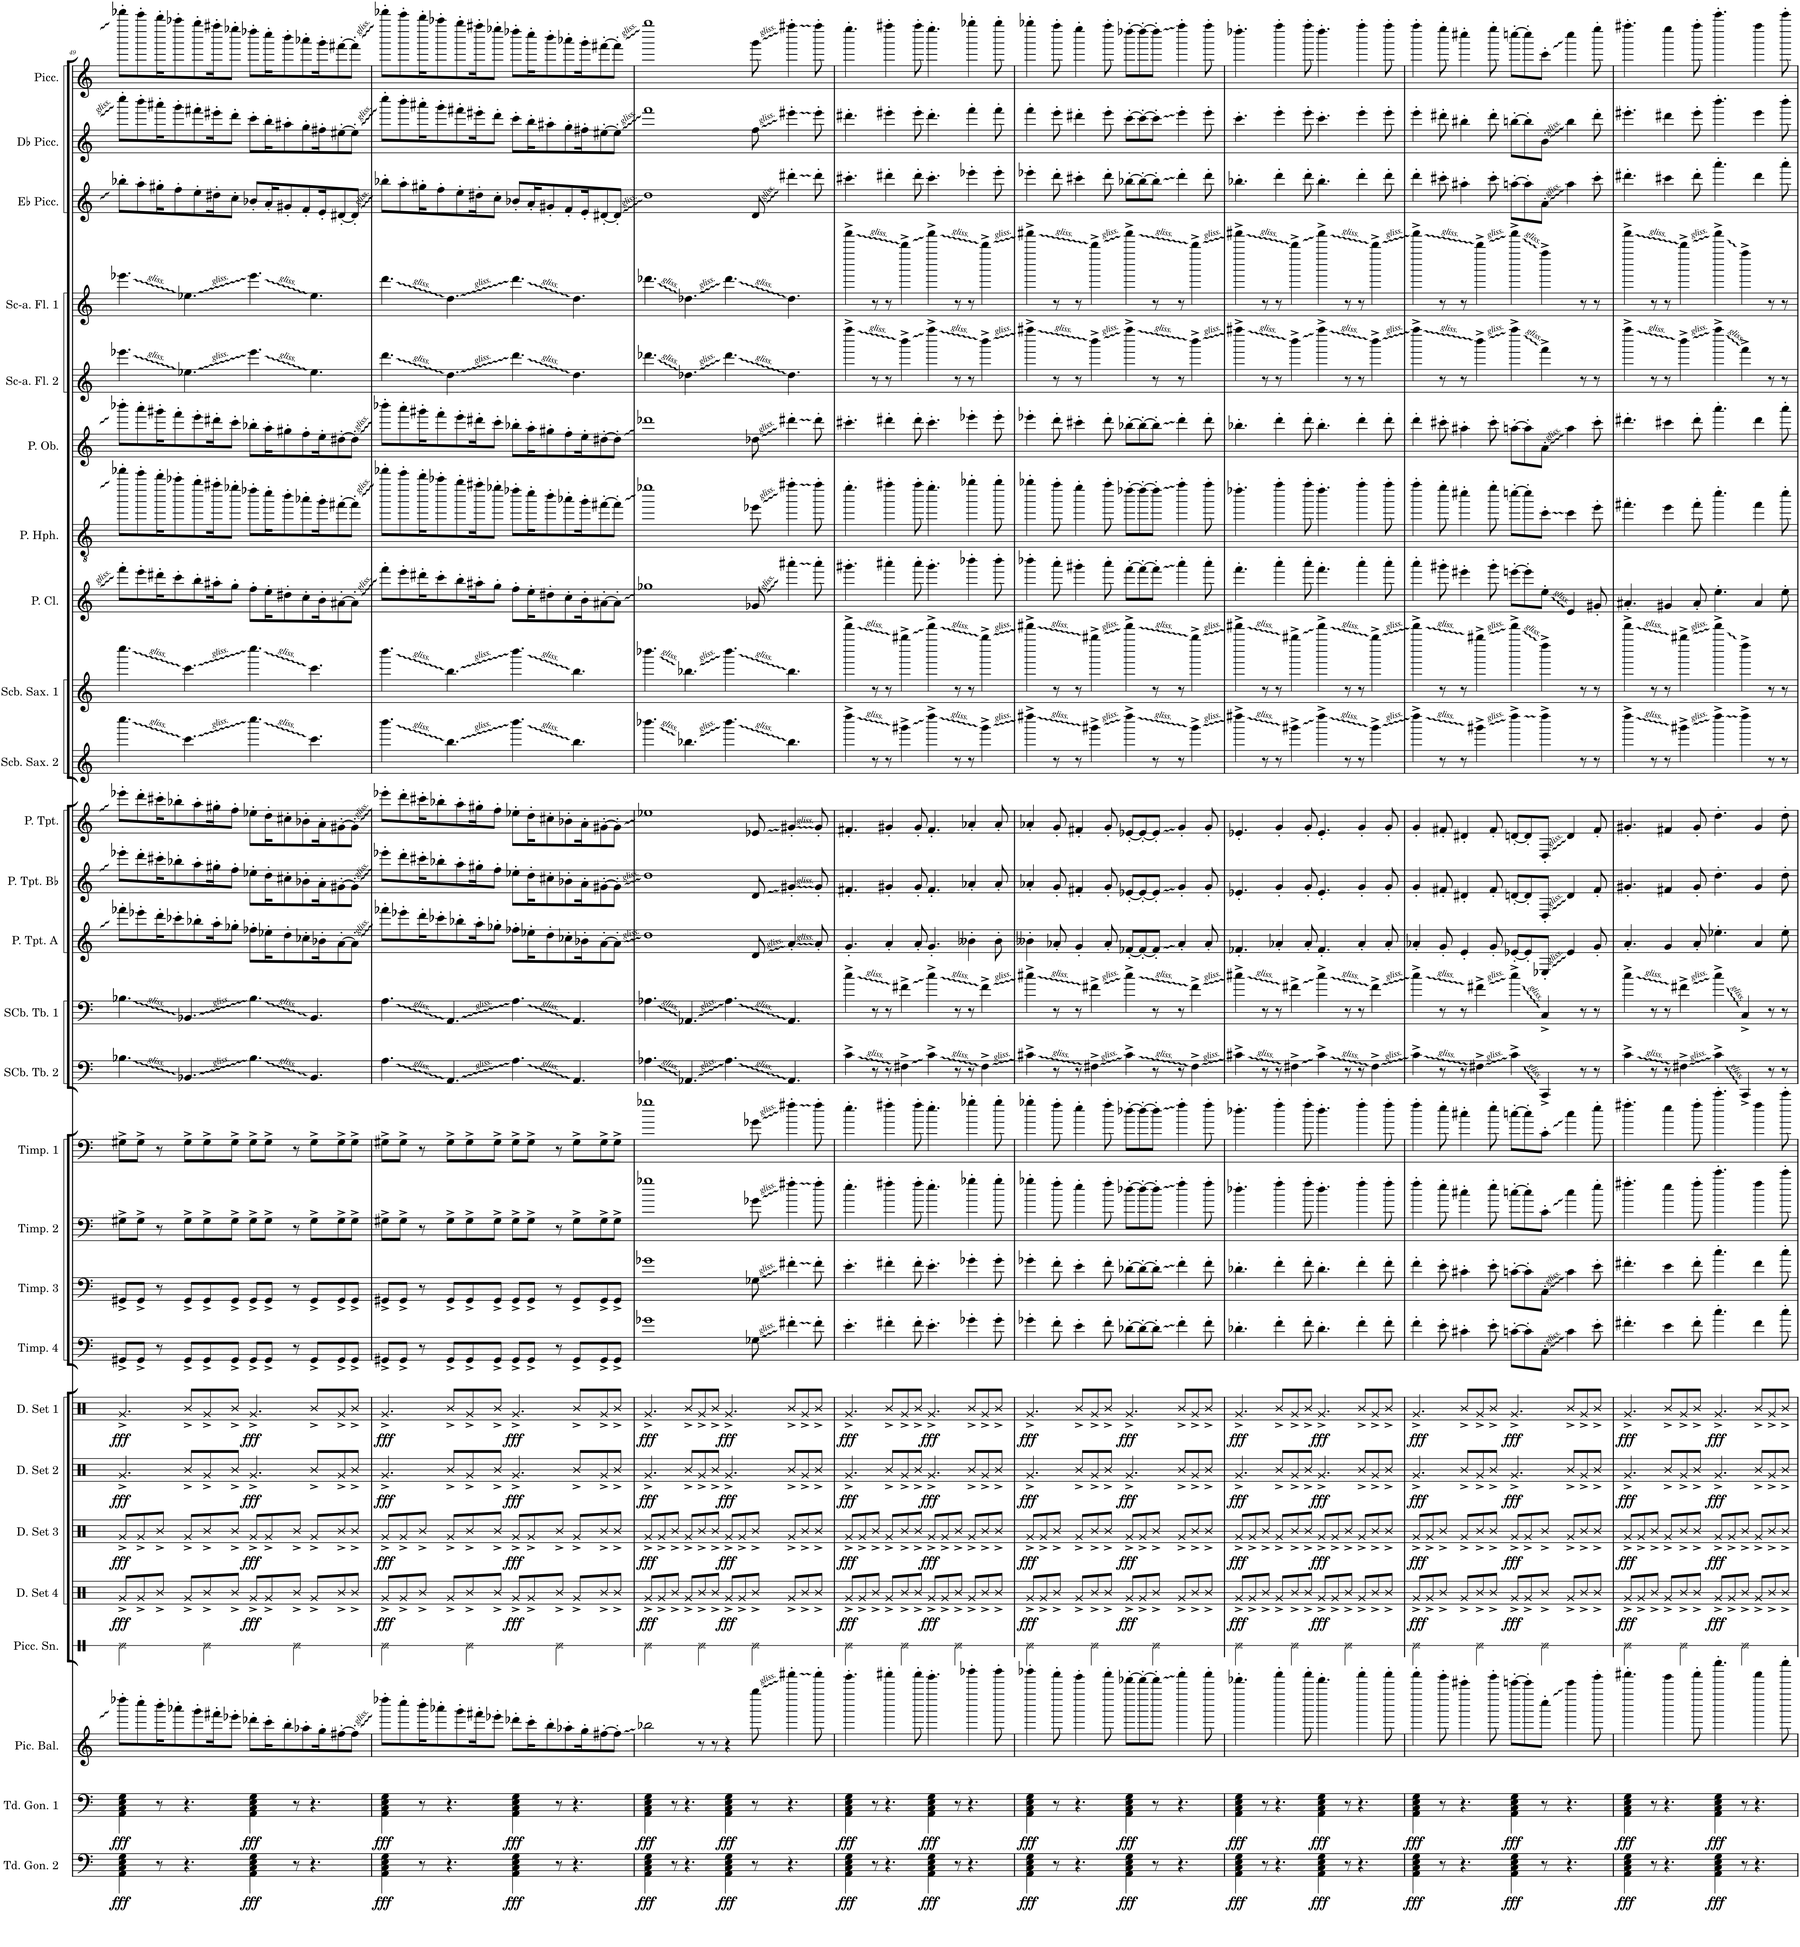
**kern	**dynam	**kern	**dynam	**kern	**kern	**kern	**dynam	**kern	**dynam	**kern	**dynam	**kern	**dynam	**kern	**kern	**kern	**kern	**kern	**kern	**kern	**kern	**kern	**kern	**kern	**kern	**kern	**kern	**kern	**kern	**kern	**kern	**kern
*part27	*part27	*part26	*part26	*part25	*part24	*part23	*part23	*part22	*part22	*part21	*part21	*part20	*part20	*part19	*part18	*part17	*part16	*part15	*part14	*part13	*part12	*part11	*part10	*part9	*part8	*part7	*part6	*part5	*part4	*part3	*part2	*part1
*staff27	*staff27	*staff26	*staff26	*staff25	*staff24	*staff23	*staff23	*staff22	*staff22	*staff21	*staff21	*staff20	*staff20	*staff19	*staff18	*staff17	*staff16	*staff15	*staff14	*staff13	*staff12	*staff11	*staff10	*staff9	*staff8	*staff7	*staff6	*staff5	*staff4	*staff3	*staff2	*staff1
*I"Tuned Gongs 2	*	*I"Tuned Gongs 1	*	*I"Piccolo Balalaika	*I"Piccolo Snare	*I"Drumset 4	*	*I"Drumset 3	*	*I"Drumset 2	*	*I"Drumset 1	*	*I"Timpani 4	*I"Timpani 3	*I"Timpani 2	*I"Timpani 1	*I"Sub-Contrabass Tuba 2	*I"Sub-Contrabass Tuba 1	*I"Piccolo Trumpet in A	*I"Piccolo Trumpet in Bb	*I"Piccolo Trumpet	*I"Subcontrabass Saxophone 2	*I"Subcontrabass Saxophone 1	*I"Piccolo Clarinet	*I"Piccolo Heckelphone	*I"Piccolo Oboe	*I"Sub Contra-alto Flute 2	*I"Sub Contra-alto Flute 1	*I"Eb Piccolo	*I"Db Piccolo	*I"Piccolo
*I'Td. Gon. 2	*	*I'Td. Gon. 1	*	*I'Pic. Bal.	*I'Picc. Sn.	*I'D. Set 4	*	*I'D. Set 3	*	*I'D. Set 2	*	*I'D. Set 1	*	*I'Timp. 4	*I'Timp. 3	*I'Timp. 2	*I'Timp. 1	*I'SCb. Tb. 2	*I'SCb. Tb. 1	*I'P. Tpt. A	*I'P. Tpt. Bb	*I'P. Tpt.	*I'Scb. Sax. 2	*I'Scb. Sax. 1	*I'P. Cl.	*I'P. Hph.	*I'P. Ob.	*I'Sc-a. Fl. 2	*I'Sc-a. Fl. 1	*I'Eb Picc.	*I'Db Picc.	*I'Picc.
!!LO:PB:g=z
*clefF4	*	*clefF4	*	*clefG2	*clefX	*clefX	*	*clefX	*	*clefX	*	*clefX	*	*clefF4	*clefF4	*clefF4	*clefF4	*clefF4	*clefF4	*clefG2	*clefG2	*clefG2	*clefG2	*clefG2	*clefG2	*clefGv2	*clefG2	*clefG2	*clefG2	*clefG2	*clefG2	*clefG2
*	*	*	*	*	*	*	*	*	*	*	*	*	*	*	*	*	*	*	*	*Trd-5c-9	*Trd-6c-10	*Trd-6c-10	*Trd22c38	*Trd22c38	*Trd-5c-8	*	*Trd-2c-3	*Trd17c29	*Trd17c29	*Trd-9c-15	*Trd-8c-13	*Trd-7c-12
*k[]	*	*k[]	*	*k[]	*k[]	*k[]	*	*k[]	*	*k[]	*	*k[]	*	*k[]	*k[]	*k[]	*k[]	*k[]	*k[]	*k[]	*k[]	*k[]	*k[]	*k[]	*k[]	*k[]	*k[]	*k[]	*k[]	*k[]	*k[]	*k[]
*M12/8	*	*M12/8	*	*M12/8	*M12/8	*M12/8	*	*M12/8	*	*M12/8	*	*M12/8	*	*M12/8	*M12/8	*M12/8	*M12/8	*M12/8	*M12/8	*M12/8	*M12/8	*M12/8	*M12/8	*M12/8	*M12/8	*M12/8	*M12/8	*M12/8	*M12/8	*M12/8	*M12/8	*M12/8
=49	=49	=49	=49	=49	=49	=49	=49	=49	=49	=49	=49	=49	=49	=49	=49	=49	=49	=49	=49	=49	=49	=49	=49	=49	=49	=49	=49	=49	=49	=49	=49	=49
!	!LO:DY:b	!	!LO:DY:b	!	!	!	!LO:DY:b	!	!LO:DY:b	!	!LO:DY:b	!	!LO:DY:b	!	!	!	!	!	!	!	!	!	!	!	!	!	!	!	!	!	!	!
4AA\ 4C\ 4E\ 4G\	fff	4AA\ 4C\ 4E\ 4G\	fff	8dddd-X'\L	2Re\	8Rg^/L	fff	8Rg^/L	fff	4.Rg^/	fff	4.Rg^/	fff	8GG#X^/L	8GG#X^/L	8G#X^\L	8G#X^\L	4.B-X\	4.B-X\	8fff-X'\L	8eee-X'\L	8eee-X'\L	4.cccc\	4.cccc\	8fff'\L	8dddd-X'\L	8bbb-X'\L	4.eee-X\	4.eee-X\	8bb-X'\L	8cccc'\L	8ddddd-X'\L
.	.	.	.	8cccc'\	.	8Rg^/	.	8Rg^/	.	.	.	.	.	8GG#^/J	8GG#^/J	8G#^\J	8G#^\J	.	.	8eee-X'\	8ddd'\	8ddd'\	.	.	8eee'\	8cccc'\	8aaa'\	.	.	8aa'\	8bbb'\	8ccccc'\
8r	.	8r	.	16bbb'\K	.	8R^/J	.	8R^/J	.	.	.	.	.	8r	8r	8r	8r	.	.	16ddd'\K	16ccc#X'\K	16ccc#X'\K	.	.	16ddd#X'\K	16bbb'\K	16ggg#X'\K	.	.	16gg#X'\K	16aaa#X'\K	16bbbb'\K
.	.	.	.	8aaa-X'\	.	.	.	.	.	.	.	.	.	.	.	.	.	.	.	8ccc-X'\	8bb-X'\	8bb-X'\	.	.	8ccc'\	8aaa-X'\	8fff'\	.	.	8ff'\	8ggg'\	8aaaa-X'\
4.r	.	4.r	.	.	.	8Rg^/L	.	8Rg^/L	.	8R^/L	.	8R^/L	.	8GG#^/L	8GG#^/L	8G#^\L	8G#^\L	4.BB-X/	4.BB-X/	.	.	.	4.ccc\	4.ccc\	.	.	.	4.ee-X\	4.ee-X\	.	.	.
.	.	.	.	8ggg'\	.	.	.	.	.	.	.	.	.	.	.	.	.	.	.	8bb-X'\	8aa'\	8aa'\	.	.	8bb'\	8ggg'\	8eee'\	.	.	8ee'\	8fff#X'\	8gggg'\
.	.	.	.	.	2Re\	8R^/	.	8R^/	.	8Rg^/	.	8Rg^/	.	8GG#^/	8GG#^/	8G#^\	8G#^\	.	.	.	.	.	.	.	.	.	.	.	.	.	.	.
.	.	.	.	16fff#X'\K	.	.	.	.	.	.	.	.	.	.	.	.	.	.	.	16aa'\K	16gg#X'\K	16gg#X'\K	.	.	16aa#X'\K	16fff#X'\K	16ddd#X'\K	.	.	16dd#X'\K	16eee#X'\K	16ffff#X'\K
.	.	.	.	8eee-X'\J	.	8R^/J	.	8R^/J	.	8R^/J	.	8R^/J	.	8GG#^/J	8GG#^/J	8G#^\J	8G#^\J	.	.	8gg-X'\J	8ff'\J	8ff'\J	.	.	8gg'\J	8eee-X'\J	8ccc'\J	.	.	8cc'\J	8ddd'\J	8eeee-X'\J
!	!LO:DY:b	!	!LO:DY:b	!	!	!	!LO:DY:b	!	!LO:DY:b	!	!LO:DY:b	!	!LO:DY:b	!	!	!	!	!	!	!	!	!	!	!	!	!	!	!	!	!	!	!
4AA\ 4C\ 4E\ 4G\	fff	4AA\ 4C\ 4E\ 4G\	fff	8ddd-X'\L	.	8Rg^/L	fff	8Rg^/L	fff	4.Rg^/	fff	4.Rg^/	fff	8GG#^/L	8GG#^/L	8G#^\L	8G#^\L	4.B-\	4.B-\	8ff-X'\L	8ee-X'\L	8ee-X'\L	4.cccc\	4.cccc\	8ff'\L	8ddd-X'\L	8bb-X'\L	4.eee-\	4.eee-\	8b-X'/L	8ccc'\L	8dddd-X'\L
.	.	.	.	16ccc'\K	.	8Rg^/	.	8Rg^/	.	.	.	.	.	8GG#^/J	8GG#^/J	8G#^\J	8G#^\J	.	.	16ee-X'\K	16dd'\K	16dd'\K	.	.	16ee'\K	16ccc'\K	16aa'\K	.	.	16a'/K	16bb'\K	16cccc'\K
.	.	.	.	8bb'\	.	.	.	.	.	.	.	.	.	.	.	.	.	.	.	8dd'\	8cc#X'\	8cc#X'\	.	.	8dd#X'\	8bb'\	8gg#X'\	.	.	8g#X'/	8aa#X'\	8bbb'\
8r	.	8r	.	.	2Re\	8R^/J	.	8R^/J	.	.	.	.	.	8r	8r	8r	8r	.	.	.	.	.	.	.	.	.	.	.	.	.	.	.
.	.	.	.	8aa-X'\	.	.	.	.	.	.	.	.	.	.	.	.	.	.	.	8cc-X'\	8b-X'\	8b-X'\	.	.	8cc'\	8aa-X'\	8ff'\	.	.	8f'/	8gg'\	8aaa-X'\
4.r	.	4.r	.	.	.	8Rg^/L	.	8Rg^/L	.	8R^/L	.	8R^/L	.	8GG#^/L	8GG#^/L	8G#^\L	8G#^\L	4.BB-/	4.BB-/	.	.	.	4.ccc\	4.ccc\	.	.	.	4.ee-\	4.ee-\	.	.	.
.	.	.	.	16gg'\K	.	.	.	.	.	.	.	.	.	.	.	.	.	.	.	16b-X'\K	16a'\K	16a'\K	.	.	16b'\K	16gg'\K	16ee'\K	.	.	16e'/K	16ff#X'\K	16ggg'\K
.	.	.	.	[8ff#X'\	.	8R^/	.	8R^/	.	8Rg^/	.	8Rg^/	.	8GG#^/	8GG#^/	8G#^\	8G#^\	.	.	[8a'\	[8g#X'\	[8g#X'\	.	.	[8a#X'\	[8ff#X'\	[8dd#X'\	.	.	[8d#X'/	[8ee#X'\	[8fff#X'\
.	.	.	.	8ff#'\J]	.	8R^/J	.	8R^/J	.	8R^/J	.	8R^/J	.	8GG#^/J	8GG#^/J	8G#^\J	8G#^\J	.	.	8a'\J]	8g#'\J]	8g#'\J]	.	.	8a#'\J]	8ff#'\J]	8dd#'\J]	.	.	8d#'/J]	8ee#'\J]	8fff#'\J]
=50	=50	=50	=50	=50	=50	=50	=50	=50	=50	=50	=50	=50	=50	=50	=50	=50	=50	=50	=50	=50	=50	=50	=50	=50	=50	=50	=50	=50	=50	=50	=50	=50
!	!LO:DY:b	!	!LO:DY:b	!	!	!	!LO:DY:b	!	!LO:DY:b	!	!LO:DY:b	!	!LO:DY:b	!	!	!	!	!	!	!	!	!	!	!	!	!	!	!	!	!	!	!
4AA\ 4C\ 4E\ 4G\	fff	4AA\ 4C\ 4E\ 4G\	fff	8dddd-X'\L	2Re\	8Rg^/L	fff	8Rg^/L	fff	4.Rg^/	fff	4.Rg^/	fff	8GG#X^/L	8GG#X^/L	8G#X^\L	8G#X^\L	4.A\	4.A\	8fff-X'\L	8eee-X'\L	8eee-X'\L	4.bbb\	4.bbb\	8fff'\L	8dddd-X'\L	8bbb-X'\L	4.ddd\	4.ddd\	8bb-X'\L	8cccc'\L	8ddddd-X'\L
.	.	.	.	8cccc'\	.	8Rg^/	.	8Rg^/	.	.	.	.	.	8GG#^/J	8GG#^/J	8G#^\J	8G#^\J	.	.	8eee-X'\	8ddd'\	8ddd'\	.	.	8eee'\	8cccc'\	8aaa'\	.	.	8aa'\	8bbb'\	8ccccc'\
8r	.	8r	.	16bbb'\K	.	8R^/J	.	8R^/J	.	.	.	.	.	8r	8r	8r	8r	.	.	16ddd'\K	16ccc#X'\K	16ccc#X'\K	.	.	16ddd#X'\K	16bbb'\K	16ggg#X'\K	.	.	16gg#X'\K	16aaa#X'\K	16bbbb'\K
.	.	.	.	8aaa-X'\	.	.	.	.	.	.	.	.	.	.	.	.	.	.	.	8ccc-X'\	8bb-X'\	8bb-X'\	.	.	8ccc'\	8aaa-X'\	8fff'\	.	.	8ff'\	8ggg'\	8aaaa-X'\
4.r	.	4.r	.	.	.	8Rg^/L	.	8Rg^/L	.	8R^/L	.	8R^/L	.	8GG#^/L	8GG#^/L	8G#^\L	8G#^\L	4.AA/	4.AA/	.	.	.	4.bb\	4.bb\	.	.	.	4.dd\	4.dd\	.	.	.
.	.	.	.	8ggg'\	.	.	.	.	.	.	.	.	.	.	.	.	.	.	.	8bb-X'\	8aa'\	8aa'\	.	.	8bb'\	8ggg'\	8eee'\	.	.	8ee'\	8fff#X'\	8gggg'\
.	.	.	.	.	2Re\	8R^/	.	8R^/	.	8Rg^/	.	8Rg^/	.	8GG#^/	8GG#^/	8G#^\	8G#^\	.	.	.	.	.	.	.	.	.	.	.	.	.	.	.
.	.	.	.	16fff#X'\K	.	.	.	.	.	.	.	.	.	.	.	.	.	.	.	16aa'\K	16gg#X'\K	16gg#X'\K	.	.	16aa#X'\K	16fff#X'\K	16ddd#X'\K	.	.	16dd#X'\K	16eee#X'\K	16ffff#X'\K
.	.	.	.	8eee-X'\J	.	8R^/J	.	8R^/J	.	8R^/J	.	8R^/J	.	8GG#^/J	8GG#^/J	8G#^\J	8G#^\J	.	.	8gg-X'\J	8ff'\J	8ff'\J	.	.	8gg'\J	8eee-X'\J	8ccc'\J	.	.	8cc'\J	8ddd'\J	8eeee-X'\J
!	!LO:DY:b	!	!LO:DY:b	!	!	!	!LO:DY:b	!	!LO:DY:b	!	!LO:DY:b	!	!LO:DY:b	!	!	!	!	!	!	!	!	!	!	!	!	!	!	!	!	!	!	!
4AA\ 4C\ 4E\ 4G\	fff	4AA\ 4C\ 4E\ 4G\	fff	8ddd-X'\L	.	8Rg^/L	fff	8Rg^/L	fff	4.Rg^/	fff	4.Rg^/	fff	8GG#^/L	8GG#^/L	8G#^\L	8G#^\L	4.A\	4.A\	8ff-X'\L	8ee-X'\L	8ee-X'\L	4.bbb\	4.bbb\	8ff'\L	8ddd-X'\L	8bb-X'\L	4.ddd\	4.ddd\	8b-X'/L	8ccc'\L	8dddd-X'\L
.	.	.	.	16ccc'\K	.	8Rg^/	.	8Rg^/	.	.	.	.	.	8GG#^/J	8GG#^/J	8G#^\J	8G#^\J	.	.	16ee-X'\K	16dd'\K	16dd'\K	.	.	16ee'\K	16ccc'\K	16aa'\K	.	.	16a'/K	16bb'\K	16cccc'\K
.	.	.	.	8bb'\	.	.	.	.	.	.	.	.	.	.	.	.	.	.	.	8dd'\	8cc#X'\	8cc#X'\	.	.	8dd#X'\	8bb'\	8gg#X'\	.	.	8g#X'/	8aa#X'\	8bbb'\
8r	.	8r	.	.	2Re\	8R^/J	.	8R^/J	.	.	.	.	.	8r	8r	8r	8r	.	.	.	.	.	.	.	.	.	.	.	.	.	.	.
.	.	.	.	8aa-X'\	.	.	.	.	.	.	.	.	.	.	.	.	.	.	.	8cc-X'\	8b-X'\	8b-X'\	.	.	8cc'\	8aa-X'\	8ff'\	.	.	8f'/	8gg'\	8aaa-X'\
4.r	.	4.r	.	.	.	8Rg^/L	.	8Rg^/L	.	8R^/L	.	8R^/L	.	8GG#^/L	8GG#^/L	8G#^\L	8G#^\L	4.AA/	4.AA/	.	.	.	4.bb\	4.bb\	.	.	.	4.dd\	4.dd\	.	.	.
.	.	.	.	16gg'\K	.	.	.	.	.	.	.	.	.	.	.	.	.	.	.	16b-X'\K	16a'\K	16a'\K	.	.	16b'\K	16gg'\K	16ee'\K	.	.	16e'/K	16ff#X'\K	16ggg'\K
.	.	.	.	[8ff#X'\	.	8R^/	.	8R^/	.	8Rg^/	.	8Rg^/	.	8GG#^/	8GG#^/	8G#^\	8G#^\	.	.	[8a'\	[8g#X'\	[8g#X'\	.	.	[8a#X'\	[8ff#X'\	[8dd#X'\	.	.	[8d#X'/	[8ee#X'\	[8fff#X'\
.	.	.	.	8ff#'\J]	.	8R^/J	.	8R^/J	.	8R^/J	.	8R^/J	.	8GG#^/J	8GG#^/J	8G#^\J	8G#^\J	.	.	8a'\J]	8g#'\J]	8g#'\J]	.	.	8a#'\J]	8ff#'\J]	8dd#'\J]	.	.	8d#'/J]	8ee#'\J]	8fff#'\J]
=51	=51	=51	=51	=51	=51	=51	=51	=51	=51	=51	=51	=51	=51	=51	=51	=51	=51	=51	=51	=51	=51	=51	=51	=51	=51	=51	=51	=51	=51	=51	=51	=51
!	!LO:DY:b	!	!LO:DY:b	!	!	!	!LO:DY:b	!	!LO:DY:b	!	!LO:DY:b	!	!LO:DY:b	!	!	!	!	!	!	!	!	!	!	!	!	!	!	!	!	!	!	!
4AA\ 4C\ 4E\ 4G\	fff	4AA\ 4C\ 4E\ 4G\	fff	2bb-X\	2Re\	8Rg^/L	fff	8Rg^/L	fff	4.Rg^/	fff	4.Rg^/	fff	1g-X	1g-X	1gg-X	1gg-X	4.A-X\	4.A-X\	1dd	1dd	1ee-X	4.bbb-X\	4.bbb-X\	1gg-X	1eee-X	1ddd-X	4.ddd-X\	4.ddd-X\	1dd	1fff	1gggg
.	.	.	.	.	.	8Rg^/	.	8Rg^/	.	.	.	.	.	.	.	.	.	.	.	.	.	.	.	.	.	.	.	.	.	.	.	.
8r	.	8r	.	.	.	8R^/J	.	8R^/J	.	.	.	.	.	.	.	.	.	.	.	.	.	.	.	.	.	.	.	.	.	.	.	.
4.r	.	4.r	.	.	.	8Rg^/L	.	8Rg^/L	.	8R^/L	.	8R^/L	.	.	.	.	.	4.AA-X/	4.AA-X/	.	.	.	4.bb-X\	4.bb-X\	.	.	.	4.dd-X\	4.dd-X\	.	.	.
.	.	.	.	8r	2Re\	8R^/	.	8R^/	.	8Rg^/	.	8Rg^/	.	.	.	.	.	.	.	.	.	.	.	.	.	.	.	.	.	.	.	.
.	.	.	.	8r	.	8R^/J	.	8R^/J	.	8R^/J	.	8R^/J	.	.	.	.	.	.	.	.	.	.	.	.	.	.	.	.	.	.	.	.
!	!LO:DY:b	!	!LO:DY:b	!	!	!	!LO:DY:b	!	!LO:DY:b	!	!LO:DY:b	!	!LO:DY:b	!	!	!	!	!	!	!	!	!	!	!	!	!	!	!	!	!	!	!
4AA\ 4C\ 4E\ 4G\	fff	4AA\ 4C\ 4E\ 4G\	fff	4r	.	8Rg^/L	fff	8Rg^/L	fff	4.Rg^/	fff	4.Rg^/	fff	.	.	.	.	4.A-\	4.A-\	.	.	.	4.bbb-\	4.bbb-\	.	.	.	4.ddd-\	4.ddd-\	.	.	.
.	.	.	.	.	.	8Rg^/	.	8Rg^/	.	.	.	.	.	.	.	.	.	.	.	.	.	.	.	.	.	.	.	.	.	.	.	.
8r	.	8r	.	8gggg\	2Re\	8R^/J	.	8R^/J	.	.	.	.	.	8G-X\	8G-X\	8g-X\	8g-X\	.	.	8d/	8d/	8e-X/	.	.	8g-X/	8ee-X\	8dd-X\	.	.	8d/	8ff\	8ggg\
4.r	.	4.r	.	4fffff#X'\	.	8Rg^/L	.	8Rg^/L	.	8R^/L	.	8R^/L	.	4f#X'\	4f#X'\	4ff#X'\	4ff#X'\	4.AA-/	4.AA-/	4a'/	4g#X'/	4g#X'/	4.bb-\	4.bb-\	4aaa#X'\	4fff#X'\	4ddd#X'\	4.dd-\	4.dd-\	4ddd#X'\	4eee#X'\	4ffff#X'\
.	.	.	.	.	.	8R^/	.	8R^/	.	8Rg^/	.	8Rg^/	.	.	.	.	.	.	.	.	.	.	.	.	.	.	.	.	.	.	.	.
.	.	.	.	8fffff#'\	.	8R^/J	.	8R^/J	.	8R^/J	.	8R^/J	.	8f#'\	8f#'\	8ff#'\	8ff#'\	.	.	8a'/	8g#'/	8g#'/	.	.	8aaa#'\	8fff#'\	8ddd#'\	.	.	8ddd#'\	8eee#'\	8ffff#'\
=52	=52	=52	=52	=52	=52	=52	=52	=52	=52	=52	=52	=52	=52	=52	=52	=52	=52	=52	=52	=52	=52	=52	=52	=52	=52	=52	=52	=52	=52	=52	=52	=52
!	!LO:DY:b	!	!LO:DY:b	!	!	!	!LO:DY:b	!	!LO:DY:b	!	!LO:DY:b	!	!LO:DY:b	!	!	!	!	!	!	!	!	!	!	!	!	!	!	!	!	!	!	!
4AA\ 4C\ 4E\ 4G\	fff	4AA\ 4C\ 4E\ 4G\	fff	4.eeeee'\	2Re\	8Rg^/L	fff	8Rg^/L	fff	4.Rg^/	fff	4.Rg^/	fff	4.e'\	4.e'\	4.ee'\	4.ee'\	4c^\	4cc^\	4.g'/	4.f#X'/	4.f#X'/	4dddd^\	4ddddd^\	4.ggg#X'\	4.eee'\	4.ccc#X'\	4ffff^\	4fffff^\	4.ccc#X'\	4.ddd#X'\	4.eeee'\
.	.	.	.	.	.	8Rg^/	.	8Rg^/	.	.	.	.	.	.	.	.	.	.	.	.	.	.	.	.	.	.	.	.	.	.	.	.
8r	.	8r	.	.	.	8R^/J	.	8R^/J	.	.	.	.	.	.	.	.	.	8r	8r	.	.	.	8r	8r	.	.	.	8r	8r	.	.	.
4.r	.	4.r	.	4fffff#X'\	.	8Rg^/L	.	8Rg^/L	.	8R^/L	.	8R^/L	.	4f#X'\	4f#X'\	4ff#X'\	4ff#X'\	8r	8r	4a'/	4g#X'/	4g#X'/	8r	8r	4aaa#X'\	4fff#X'\	4ddd#X'\	8r	8r	4ddd#X'\	4eee#X'\	4ffff#X'\
.	.	.	.	.	2Re\	8R^/	.	8R^/	.	8Rg^/	.	8Rg^/	.	.	.	.	.	4F#X^\	4f#X^\	.	.	.	4ggg#X^\	4gggg#X^\	.	.	.	4bbb^\	4bbbb^\	.	.	.
.	.	.	.	8fffff#'\	.	8R^/J	.	8R^/J	.	8R^/J	.	8R^/J	.	8f#'\	8f#'\	8ff#'\	8ff#'\	.	.	8a'/	8g#'/	8g#'/	.	.	8aaa#'\	8fff#'\	8ddd#'\	.	.	8ddd#'\	8eee#'\	8ffff#'\
!	!LO:DY:b	!	!LO:DY:b	!	!	!	!LO:DY:b	!	!LO:DY:b	!	!LO:DY:b	!	!LO:DY:b	!	!	!	!	!	!	!	!	!	!	!	!	!	!	!	!	!	!	!
4AA\ 4C\ 4E\ 4G\	fff	4AA\ 4C\ 4E\ 4G\	fff	4.eeeee'\	.	8Rg^/L	fff	8Rg^/L	fff	4.Rg^/	fff	4.Rg^/	fff	4.e'\	4.e'\	4.ee'\	4.ee'\	4c^\	4cc^\	4.g'/	4.f#'/	4.f#'/	4dddd^\	4ddddd^\	4.ggg#'\	4.eee'\	4.ccc#'\	4ffff^\	4fffff^\	4.ccc#'\	4.ddd#'\	4.eeee'\
.	.	.	.	.	.	8Rg^/	.	8Rg^/	.	.	.	.	.	.	.	.	.	.	.	.	.	.	.	.	.	.	.	.	.	.	.	.
8r	.	8r	.	.	2Re\	8R^/J	.	8R^/J	.	.	.	.	.	.	.	.	.	8r	8r	.	.	.	8r	8r	.	.	.	8r	8r	.	.	.
4.r	.	4.r	.	4ggggg-X'\	.	8Rg^/L	.	8Rg^/L	.	8R^/L	.	8R^/L	.	4g-X'\	4g-X'\	4gg-X'\	4gg-X'\	8r	8r	4b--X'\	4a-X'/	4a-X'/	8r	8r	4bbb-X'\	4ggg-X'\	4eee-X'\	8r	8r	4eee-X'\	4fff'\	4gggg-X'\
.	.	.	.	.	.	8R^/	.	8R^/	.	8Rg^/	.	8Rg^/	.	.	.	.	.	4F#^\	4f#^\	.	.	.	4ggg#^\	4gggg#^\	.	.	.	4bbb^\	4bbbb^\	.	.	.
.	.	.	.	8ggggg-'\	.	8R^/J	.	8R^/J	.	8R^/J	.	8R^/J	.	8g-'\	8g-'\	8gg-'\	8gg-'\	.	.	8b--'\	8a-'/	8a-'/	.	.	8bbb-'\	8ggg-'\	8eee-'\	.	.	8eee-'\	8fff'\	8gggg-'\
=53	=53	=53	=53	=53	=53	=53	=53	=53	=53	=53	=53	=53	=53	=53	=53	=53	=53	=53	=53	=53	=53	=53	=53	=53	=53	=53	=53	=53	=53	=53	=53	=53
!	!LO:DY:b	!	!LO:DY:b	!	!	!	!LO:DY:b	!	!LO:DY:b	!	!LO:DY:b	!	!LO:DY:b	!	!	!	!	!	!	!	!	!	!	!	!	!	!	!	!	!	!	!
4AA\ 4C\ 4E\ 4G\	fff	4AA\ 4C\ 4E\ 4G\	fff	4ggggg-X'\	2Re\	8Rg^/L	fff	8Rg^/L	fff	4.Rg^/	fff	4.Rg^/	fff	4g-X'\	4g-X'\	4gg-X'\	4gg-X'\	4c#X^\	4cc#X^\	4b--X'\	4a-X'/	4a-X'/	4dddd#X^\	4ddddd#X^\	4bbb-X'\	4ggg-X'\	4eee-X'\	4ffff#X^\	4fffff#X^\	4eee-X'\	4fff'\	4gggg-X'\
.	.	.	.	.	.	8Rg^/	.	8Rg^/	.	.	.	.	.	.	.	.	.	.	.	.	.	.	.	.	.	.	.	.	.	.	.	.
8r	.	8r	.	8fffff'\	.	8R^/J	.	8R^/J	.	.	.	.	.	8f'\	8f'\	8ff'\	8ff'\	8r	8r	8a-X'/	8g'/	8g'/	8r	8r	8aaa'\	8fff'\	8ddd'\	8r	8r	8ddd'\	8eee'\	8ffff'\
4.r	.	4.r	.	4eeeee'\	.	8Rg^/L	.	8Rg^/L	.	8R^/L	.	8R^/L	.	4e'\	4e'\	4ee'\	4ee'\	8r	8r	4g'/	4f#X'/	4f#X'/	8r	8r	4ggg#X'\	4eee'\	4ccc#X'\	8r	8r	4ccc#X'\	4ddd#X'\	4eeee'\
.	.	.	.	.	2Re\	8R^/	.	8R^/	.	8Rg^/	.	8Rg^/	.	.	.	.	.	4F#X^\	4f#X^\	.	.	.	4ggg#X^\	4gggg#X^\	.	.	.	4bbb^\	4bbbb^\	.	.	.
.	.	.	.	8fffff'\	.	8R^/J	.	8R^/J	.	8R^/J	.	8R^/J	.	8f'\	8f'\	8ff'\	8ff'\	.	.	8a-'/	8g'/	8g'/	.	.	8aaa'\	8fff'\	8ddd'\	.	.	8ddd'\	8eee'\	8ffff'\
!	!LO:DY:b	!	!LO:DY:b	!	!	!	!LO:DY:b	!	!LO:DY:b	!	!LO:DY:b	!	!LO:DY:b	!	!	!	!	!	!	!	!	!	!	!	!	!	!	!	!	!	!	!
4AA\ 4C\ 4E\ 4G\	fff	4AA\ 4C\ 4E\ 4G\	fff	[8ddddd-X'\L	.	8Rg^/L	fff	8Rg^/L	fff	4.Rg^/	fff	4.Rg^/	fff	[8d-X'\L	[8d-X'\L	[8dd-X'\L	[8dd-X'\L	4c#^\	4cc#^\	[8f-X'/L	[8e-X'/L	[8e-X'/L	4dddd#^\	4ddddd#^\	[8fff'\L	[8ddd-X'\L	[8bb-X'\L	4ffff#^\	4fffff#^\	[8bb-X'\L	[8ccc'\L	[8dddd-X'\L
.	.	.	.	8ddddd-'\_	.	8Rg^/	.	8Rg^/	.	.	.	.	.	8d-'\_	8d-'\_	8dd-'\_	8dd-'\_	.	.	8f-'/_	8e-'/_	8e-'/_	.	.	8fff'\_	8ddd-'\_	8bb-'\_	.	.	8bb-'\_	8ccc'\_	8dddd-'\_
8r	.	8r	.	8ddddd-'\J]	2Re\	8R^/J	.	8R^/J	.	.	.	.	.	8d-'\J]	8d-'\J]	8dd-'\J]	8dd-'\J]	8r	8r	8f-'/J]	8e-'/J]	8e-'/J]	8r	8r	8fff'\J]	8ddd-'\J]	8bb-'\J]	8r	8r	8bb-'\J]	8ccc'\J]	8dddd-'\J]
4.r	.	4.r	.	4fffff'\	.	8Rg^/L	.	8Rg^/L	.	8R^/L	.	8R^/L	.	4f'\	4f'\	4ff'\	4ff'\	8r	8r	4a-'/	4g'/	4g'/	8r	8r	4aaa'\	4fff'\	4ddd'\	8r	8r	4ddd'\	4eee'\	4ffff'\
.	.	.	.	.	.	8R^/	.	8R^/	.	8Rg^/	.	8Rg^/	.	.	.	.	.	4F#^\	4f#^\	.	.	.	4ggg#^\	4gggg#^\	.	.	.	4bbb^\	4bbbb^\	.	.	.
.	.	.	.	8fffff'\	.	8R^/J	.	8R^/J	.	8R^/J	.	8R^/J	.	8f'\	8f'\	8ff'\	8ff'\	.	.	8a-'/	8g'/	8g'/	.	.	8aaa'\	8fff'\	8ddd'\	.	.	8ddd'\	8eee'\	8ffff'\
=54	=54	=54	=54	=54	=54	=54	=54	=54	=54	=54	=54	=54	=54	=54	=54	=54	=54	=54	=54	=54	=54	=54	=54	=54	=54	=54	=54	=54	=54	=54	=54	=54
!	!LO:DY:b	!	!LO:DY:b	!	!	!	!LO:DY:b	!	!LO:DY:b	!	!LO:DY:b	!	!LO:DY:b	!	!	!	!	!	!	!	!	!	!	!	!	!	!	!	!	!	!	!
4AA\ 4C\ 4E\ 4G\	fff	4AA\ 4C\ 4E\ 4G\	fff	4.ddddd-X'\	2Re\	8Rg^/L	fff	8Rg^/L	fff	4.Rg^/	fff	4.Rg^/	fff	4.d-X'\	4.d-X'\	4.dd-X'\	4.dd-X'\	4c#X^\	4cc#X^\	4.f-X'/	4.e-X'/	4.e-X'/	4dddd#X^\	4ddddd#X^\	4.fff'\	4.ddd-X'\	4.bb-X'\	4ffff#X^\	4fffff#X^\	4.bb-X'\	4.ccc'\	4.dddd-X'\
.	.	.	.	.	.	8Rg^/	.	8Rg^/	.	.	.	.	.	.	.	.	.	.	.	.	.	.	.	.	.	.	.	.	.	.	.	.
8r	.	8r	.	.	.	8R^/J	.	8R^/J	.	.	.	.	.	.	.	.	.	8r	8r	.	.	.	8r	8r	.	.	.	8r	8r	.	.	.
4.r	.	4.r	.	4fffff'\	.	8Rg^/L	.	8Rg^/L	.	8R^/L	.	8R^/L	.	4f'\	4f'\	4ff'\	4ff'\	8r	8r	4a-X'/	4g'/	4g'/	8r	8r	4aaa'\	4fff'\	4ddd'\	8r	8r	4ddd'\	4eee'\	4ffff'\
.	.	.	.	.	2Re\	8R^/	.	8R^/	.	8Rg^/	.	8Rg^/	.	.	.	.	.	4F#X^\	4f#X^\	.	.	.	4ggg#X^\	4gggg#X^\	.	.	.	4bbb^\	4bbbb^\	.	.	.
.	.	.	.	8fffff'\	.	8R^/J	.	8R^/J	.	8R^/J	.	8R^/J	.	8f'\	8f'\	8ff'\	8ff'\	.	.	8a-'/	8g'/	8g'/	.	.	8aaa'\	8fff'\	8ddd'\	.	.	8ddd'\	8eee'\	8ffff'\
!	!LO:DY:b	!	!LO:DY:b	!	!	!	!LO:DY:b	!	!LO:DY:b	!	!LO:DY:b	!	!LO:DY:b	!	!	!	!	!	!	!	!	!	!	!	!	!	!	!	!	!	!	!
4AA\ 4C\ 4E\ 4G\	fff	4AA\ 4C\ 4E\ 4G\	fff	4.ddddd-'\	.	8Rg^/L	fff	8Rg^/L	fff	4.Rg^/	fff	4.Rg^/	fff	4.d-'\	4.d-'\	4.dd-'\	4.dd-'\	4c#^\	4cc#^\	4.f-'/	4.e-'/	4.e-'/	4dddd#^\	4ddddd#^\	4.fff'\	4.ddd-'\	4.bb-'\	4ffff#^\	4fffff#^\	4.bb-'\	4.ccc'\	4.dddd-'\
.	.	.	.	.	.	8Rg^/	.	8Rg^/	.	.	.	.	.	.	.	.	.	.	.	.	.	.	.	.	.	.	.	.	.	.	.	.
8r	.	8r	.	.	2Re\	8R^/J	.	8R^/J	.	.	.	.	.	.	.	.	.	8r	8r	.	.	.	8r	8r	.	.	.	8r	8r	.	.	.
4.r	.	4.r	.	4fffff'\	.	8Rg^/L	.	8Rg^/L	.	8R^/L	.	8R^/L	.	4f'\	4f'\	4ff'\	4ff'\	8r	8r	4a-'/	4g'/	4g'/	8r	8r	4aaa'\	4fff'\	4ddd'\	8r	8r	4ddd'\	4eee'\	4ffff'\
.	.	.	.	.	.	8R^/	.	8R^/	.	8Rg^/	.	8Rg^/	.	.	.	.	.	4F#^\	4f#^\	.	.	.	4ggg#^\	4gggg#^\	.	.	.	4bbb^\	4bbbb^\	.	.	.
.	.	.	.	8fffff'\	.	8R^/J	.	8R^/J	.	8R^/J	.	8R^/J	.	8f'\	8f'\	8ff'\	8ff'\	.	.	8a-'/	8g'/	8g'/	.	.	8aaa'\	8fff'\	8ddd'\	.	.	8ddd'\	8eee'\	8ffff'\
=55	=55	=55	=55	=55	=55	=55	=55	=55	=55	=55	=55	=55	=55	=55	=55	=55	=55	=55	=55	=55	=55	=55	=55	=55	=55	=55	=55	=55	=55	=55	=55	=55
!	!LO:DY:b	!	!LO:DY:b	!	!	!	!LO:DY:b	!	!LO:DY:b	!	!LO:DY:b	!	!LO:DY:b	!	!	!	!	!	!	!	!	!	!	!	!	!	!	!	!	!	!	!
4AA\ 4C\ 4E\ 4G\	fff	4AA\ 4C\ 4E\ 4G\	fff	4fffff'\	2Re\	8Rg^/L	fff	8Rg^/L	fff	4.Rg^/	fff	4.Rg^/	fff	4f'\	4f'\	4ff'\	4ff'\	4c^\	4cc^\	4a-X'/	4g'/	4g'/	4dddd^\	4ddddd^\	4aaa'\	4fff'\	4ddd'\	4ffff^\	4fffff^\	4ddd'\	4eee'\	4ffff'\
.	.	.	.	.	.	8Rg^/	.	8Rg^/	.	.	.	.	.	.	.	.	.	.	.	.	.	.	.	.	.	.	.	.	.	.	.	.
8r	.	8r	.	8eeeee'\	.	8R^/J	.	8R^/J	.	.	.	.	.	8e'\	8e'\	8ee'\	8ee'\	8r	8r	8g'/	8f#X'/	8f#X'/	8r	8r	8ggg#X'\	8eee'\	8ccc#X'\	8r	8r	8ccc#X'\	8ddd#X'\	8eeee'\
4.r	.	4.r	.	4ccccc#X'\	.	8Rg^/L	.	8Rg^/L	.	8R^/L	.	8R^/L	.	4c#X'\	4c#X'\	4cc#X'\	4cc#X'\	8r	8r	4e'/	4d#X'/	4d#X'/	8r	8r	4eee#X'\	4ccc#X'\	4aa#X'\	8r	8r	4aa#X'\	4bb#X'\	4cccc#X'\
.	.	.	.	.	2Re\	8R^/	.	8R^/	.	8Rg^/	.	8Rg^/	.	.	.	.	.	4F#X^\	4f#X^\	.	.	.	4ggg#X^\	4gggg#X^\	.	.	.	4bbb^\	4bbbb^\	.	.	.
.	.	.	.	8eeeee'\	.	8R^/J	.	8R^/J	.	8R^/J	.	8R^/J	.	8e'\	8e'\	8ee'\	8ee'\	.	.	8g'/	8f#'/	8f#'/	.	.	8ggg#'\	8eee'\	8ccc#'\	.	.	8ccc#'\	8ddd#'\	8eeee'\
!	!LO:DY:b	!	!LO:DY:b	!	!	!	!LO:DY:b	!	!LO:DY:b	!	!LO:DY:b	!	!LO:DY:b	!	!	!	!	!	!	!	!	!	!	!	!	!	!	!	!	!	!	!
4AA\ 4C\ 4E\ 4G\	fff	4AA\ 4C\ 4E\ 4G\	fff	[8cccccn'\L	.	8Rg^/L	fff	8Rg^/L	fff	4.Rg^/	fff	4.Rg^/	fff	[8cn'\L	[8cn'\L	[8ccn'\L	[8ccn'\L	4c^\	4cc^\	[8e-X'/L	[8dn'/L	[8dn'/L	4dddd^\	4ddddd^\	[8eeen'\L	[8cccn'\L	[8aan'\L	4ffff^\	4fffff^\	[8aan'\L	[8bbn'\L	[8ccccn'\L
.	.	.	.	8ccccc'\]	.	8Rg^/	.	8Rg^/	.	.	.	.	.	8c'\]	8c'\]	8cc'\]	8cc'\]	.	.	8e-'/]	8d'/]	8d'/]	.	.	8eee'\]	8ccc'\]	8aa'\]	.	.	8aa'\]	8bb'\]	8cccc'\]
8r	.	8r	.	8cccc'\J	2Re\	8R^/J	.	8R^/J	.	.	.	.	.	8C'\J	8C'\J	8c'\J	8c'\J	4CC^/	4C^/	8E-X'/J	8D'/J	8D'/J	4dddd^\	4dddd^\	8ee'\J	8cc'\J	8a'\J	4fff^\	4ffff^\	8a'\J	8b'\J	8ccc'\J
4.r	.	4.r	.	4ccccc\	.	8Rg^/L	.	8Rg^/L	.	8R^/L	.	8R^/L	.	4c\	4c\	4cc\	4cc\	.	.	4e-/	4d/	4d/	.	.	4e/	4cc\	4aa\	.	.	4aa\	4bb\	4cccc\
.	.	.	.	.	.	8R^/	.	8R^/	.	8Rg^/	.	8Rg^/	.	.	.	.	.	8r	8r	.	.	.	8r	8r	.	.	.	8r	8r	.	.	.
.	.	.	.	8eeeee'\	.	8R^/J	.	8R^/J	.	8R^/J	.	8R^/J	.	8e'\	8e'\	8ee'\	8ee'\	8r	8r	8g'/	8f#'/	8f#'/	8r	8r	8g#X'/	8ee'\	8ccc#'\	8r	8r	8ccc#'\	8ddd#'\	8eeee'\
=56	=56	=56	=56	=56	=56	=56	=56	=56	=56	=56	=56	=56	=56	=56	=56	=56	=56	=56	=56	=56	=56	=56	=56	=56	=56	=56	=56	=56	=56	=56	=56	=56
!	!LO:DY:b	!	!LO:DY:b	!	!	!	!LO:DY:b	!	!LO:DY:b	!	!LO:DY:b	!	!LO:DY:b	!	!	!	!	!	!	!	!	!	!	!	!	!	!	!	!	!	!	!
4AA\ 4C\ 4E\ 4G\	fff	4AA\ 4C\ 4E\ 4G\	fff	4.fffff#X'\	2Re\	8Rg^/L	fff	8Rg^/L	fff	4.Rg^/	fff	4.Rg^/	fff	4.f#X'\	4.f#X'\	4.ff#X'\	4.ff#X'\	4c^\	4cc^\	4.a'/	4.g#X'/	4.g#X'/	4dddd^\	4ddddd^\	4.a#X'/	4.ff#X'\	4.ddd#X'\	4ffff^\	4fffff^\	4.ddd#X'\	4.eee#X'\	4.ffff#X'\
.	.	.	.	.	.	8Rg^/	.	8Rg^/	.	.	.	.	.	.	.	.	.	.	.	.	.	.	.	.	.	.	.	.	.	.	.	.
8r	.	8r	.	.	.	8R^/J	.	8R^/J	.	.	.	.	.	.	.	.	.	8r	8r	.	.	.	8r	8r	.	.	.	8r	8r	.	.	.
4.r	.	4.r	.	4eeeee\	.	8Rg^/L	.	8Rg^/L	.	8R^/L	.	8R^/L	.	4e\	4e\	4ee\	4ee\	8r	8r	4g/	4f#X/	4f#X/	8r	8r	4g#X/	4ee\	4ccc#X\	8r	8r	4ccc#X\	4ddd#X\	4eeee\
.	.	.	.	.	2Re\	8R^/	.	8R^/	.	8Rg^/	.	8Rg^/	.	.	.	.	.	4F#X^\	4f#X^\	.	.	.	4ggg#X^\	4gggg#X^\	.	.	.	4bbb^\	4bbbb^\	.	.	.
.	.	.	.	8fffff#'\	.	8R^/J	.	8R^/J	.	8R^/J	.	8R^/J	.	8f#'\	8f#'\	8ff#'\	8ff#'\	.	.	8a'/	8g#'/	8g#'/	.	.	8a#'/	8ff#'\	8ddd#'\	.	.	8ddd#'\	8eee#'\	8ffff#'\
!	!LO:DY:b	!	!LO:DY:b	!	!	!	!LO:DY:b	!	!LO:DY:b	!	!LO:DY:b	!	!LO:DY:b	!	!	!	!	!	!	!	!	!	!	!	!	!	!	!	!	!	!	!
4AA\ 4C\ 4E\ 4G\	fff	4AA\ 4C\ 4E\ 4G\	fff	4.cccccc'\	.	8Rg^/L	fff	8Rg^/L	fff	4.Rg^/	fff	4.Rg^/	fff	4.cc'\	4.cc'\	4.ccc'\	4.ccc'\	4c^\	4cc^\	4.ee-X'\	4.dd'\	4.dd'\	4dddd^\	4ddddd^\	4.ee'\	4.ccc'\	4.aaa'\	4ffff^\	4fffff^\	4.aaa'\	4.bbb'\	4.ccccc'\
.	.	.	.	.	.	8Rg^/	.	8Rg^/	.	.	.	.	.	.	.	.	.	.	.	.	.	.	.	.	.	.	.	.	.	.	.	.
8r	.	8r	.	.	2Re\	8R^/J	.	8R^/J	.	.	.	.	.	.	.	.	.	4CC^/	4C^/	.	.	.	4dddd^\	4dddd^\	.	.	.	4fff^\	4ffff^\	.	.	.
4.r	.	4.r	.	4fffff#\	.	8Rg^/L	.	8Rg^/L	.	8R^/L	.	8R^/L	.	4f#\	4f#\	4ff#\	4ff#\	.	.	4a/	4g#/	4g#/	.	.	4a#/	4ff#\	4ddd#\	.	.	4ddd#\	4eee#\	4ffff#\
.	.	.	.	.	.	8R^/	.	8R^/	.	8Rg^/	.	8Rg^/	.	.	.	.	.	8r	8r	.	.	.	8r	8r	.	.	.	8r	8r	.	.	.
.	.	.	.	8cccccc'\	.	8R^/J	.	8R^/J	.	8R^/J	.	8R^/J	.	8cc'\	8cc'\	8ccc'\	8ccc'\	8r	8r	8ee-'\	8dd'\	8dd'\	8r	8r	8ee'\	8ccc'\	8aaa'\	8r	8r	8aaa'\	8bbb'\	8ccccc'\
=	=	=	=	=	=	=	=	=	=	=	=	=	=	=	=	=	=	=	=	=	=	=	=	=	=	=	=	=	=	=	=	=
*-	*-	*-	*-	*-	*-	*-	*-	*-	*-	*-	*-	*-	*-	*-	*-	*-	*-	*-	*-	*-	*-	*-	*-	*-	*-	*-	*-	*-	*-	*-	*-	*-
